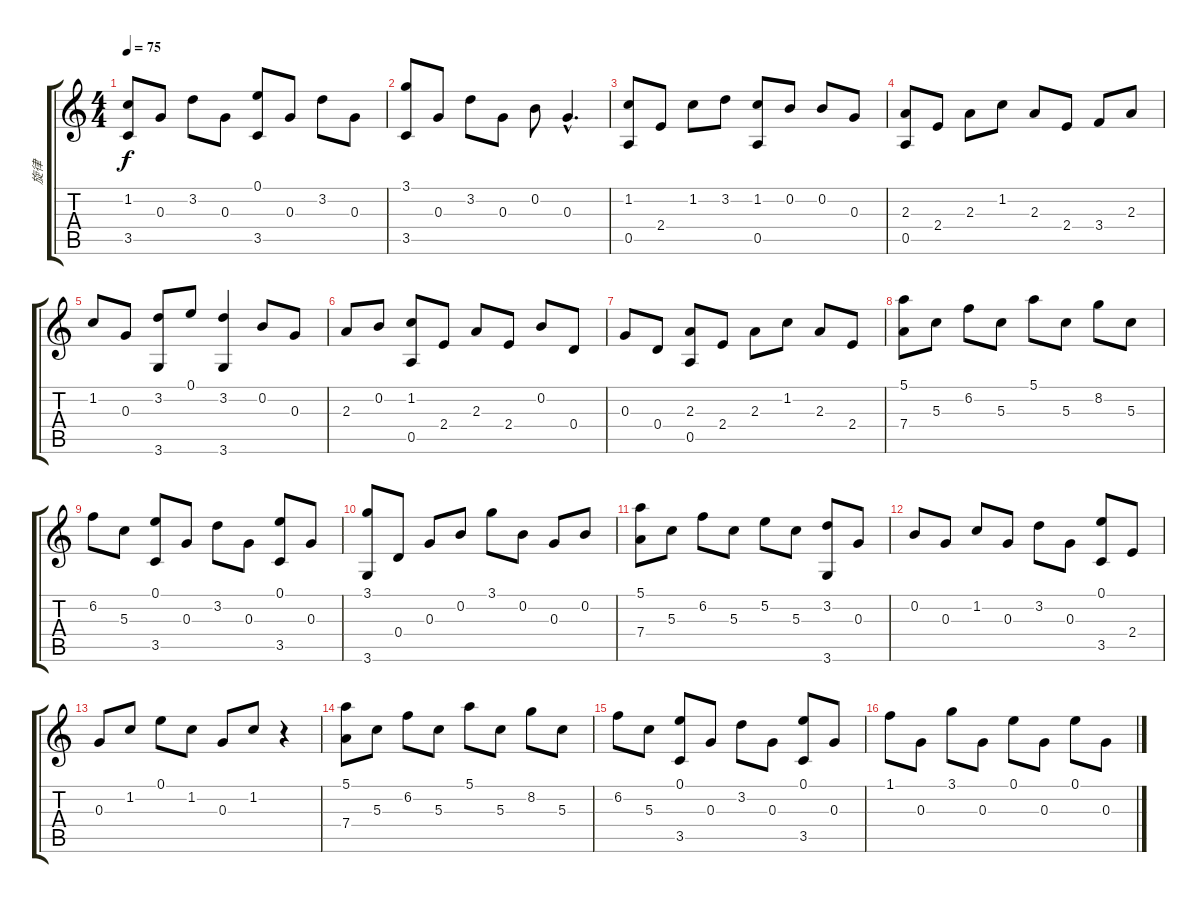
\track ("旋律" "旋律") {instrument acousticguitarsteel}
\staff {score tabs}
\tuning (E4 B3 G3 D3 A2 E2) {hide}
\ts (4 4)
\tempo 75
\clef g2
\ks c
(1.2 3.5).8{dy f} 0.3.8 3.2.8 0.3.8 (0.1 3.5).8 0.3.8 3.2.8 0.3.8 |
(3.1 3.5).8 0.3.8 3.2.8 0.3.8 0.2.8 0.3{hac}.4{d} |
(1.2 0.5).8 2.4.8 1.2.8 3.2.8 (1.2 0.5).8 0.2.8 0.2.8 0.3.8 |
(2.3 0.5).8 2.4.8 2.3.8 1.2.8 2.3.8 2.4.8 3.4.8 2.3.8 |
1.2.8 0.3.8 (3.2 3.6).8 0.1.8 (3.2 3.6).4 0.2.8 0.3.8 |
2.3.8 0.2.8 (1.2 0.5).8 2.4.8 2.3.8 2.4.8 0.2.8 0.4.8 |
0.3.8 0.4.8 (2.3 0.5).8 2.4.8 2.3.8 1.2.8 2.3.8 2.4.8 |
(5.1 7.4).8 5.3.8 6.2.8 5.3.8 5.1.8 5.3.8 8.2.8 5.3.8 |
6.2.8 5.3.8 (0.1 3.5).8 0.3.8 3.2.8 0.3.8 (0.1 3.5).8 0.3.8 |
(3.1 3.6).8 0.4.8 0.3.8 0.2.8 3.1.8 0.2.8 0.3.8 0.2.8 |
(5.1 7.4).8 5.3.8 6.2.8 5.3.8 5.2.8 5.3.8 (3.2 3.6).8 0.3.8 |
0.2.8 0.3.8 1.2.8 0.3.8 3.2.8 0.3.8 (0.1 3.5).8 2.4.8 |
0.3.8 1.2.8 0.1.8 1.2.8 0.3.8 1.2.8 r.4 |
(5.1 7.4).8 5.3.8 6.2.8 5.3.8 5.1.8 5.3.8 8.2.8 5.3.8 |
6.2.8 5.3.8 (0.1 3.5).8 0.3.8 3.2.8 0.3.8 (0.1 3.5).8 0.3.8 |
1.1.8 0.3.8 3.1.8 0.3.8 0.1.8 0.3.8 0.1.8 0.3.8
